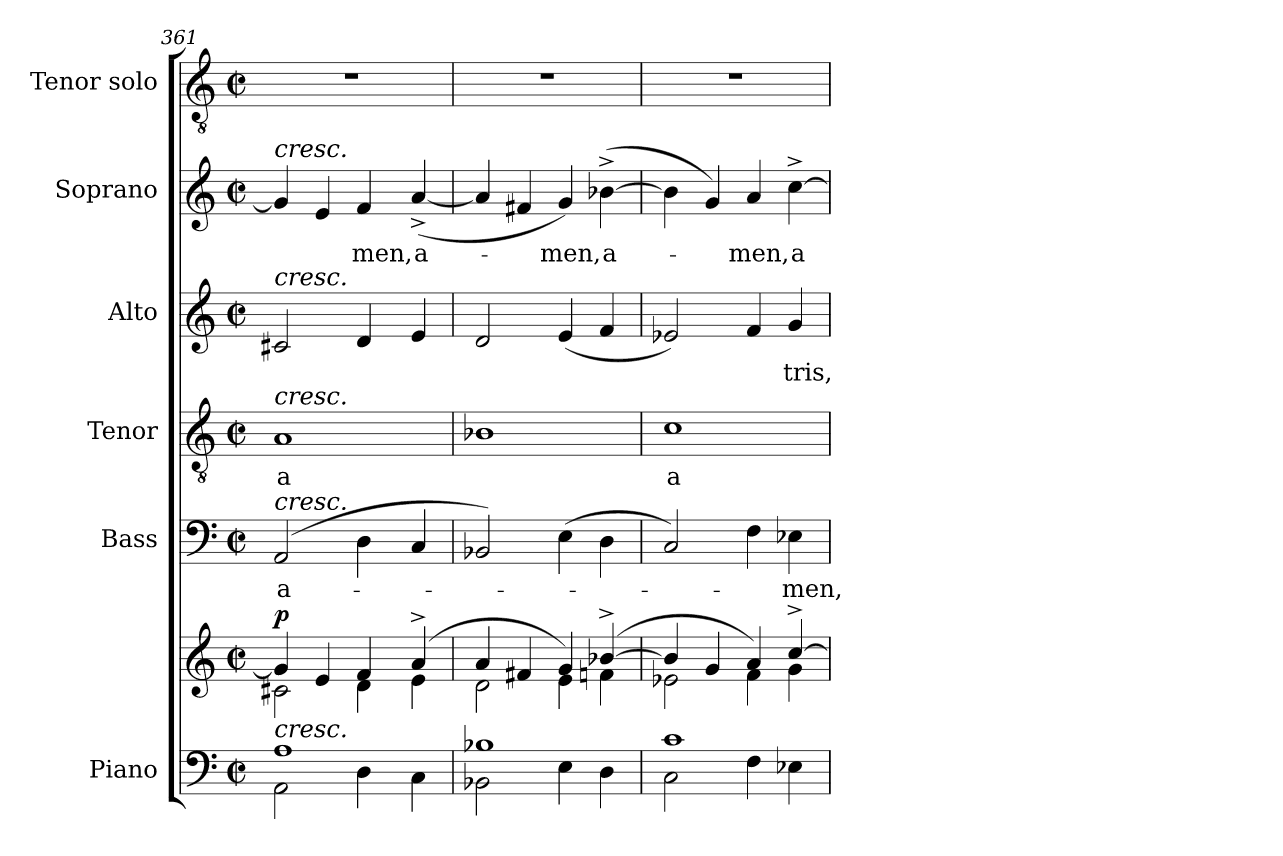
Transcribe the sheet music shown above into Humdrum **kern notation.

**kern	**kern	**dynam	**kern	**text	**kern	**text	**kern	**text	**kern	**text	**kern
*part6	*part6	*part6	*part5	*part5	*part4	*part4	*part3	*part3	*part2	*part2	*part1
*staff7	*staff6	*staff6/7	*staff5	*staff5	*staff4	*staff4	*staff3	*staff3	*staff2	*staff2	*staff1
*I"Piano	*	*	*I"Bass	*	*I"Tenor	*	*I"Alto	*	*I"Soprano	*	*I"Tenor solo
*I'Pno.	*	*	*I'B.	*	*I'T.	*	*I'A.	*	*I'S.	*	*I'T.s
*clefF4	*clefG2	*	*clefF4	*	*clefGv2	*	*clefG2	*	*clefG2	*	*clefGv2
*k[]	*k[]	*	*k[]	*	*k[]	*	*k[]	*	*k[]	*	*k[]
*M2/2	*M2/2	*	*M2/2	*	*M2/2	*	*M2/2	*	*M2/2	*	*M2/2
*met(c|)	*met(c|)	*	*met(c|)	*	*met(c|)	*	*met(c|)	*	*met(c|)	*	*met(c|)
=361	=361	=361	=361	=361	=361	=361	=361	=361	=361	=361	=361
*^	*^	*	*	*	*	*	*	*	*	*	*
!	!	!	!	!	!	!	!	!	!	!	!LO:TX:a:i:t=cresc.	!	!
!	!	!	!	!	!	!	!	!	!LO:TX:a:i:t=cresc.	!	!	!	!
!	!	!	!	!	!	!	!LO:TX:a:i:t=cresc.	!	!	!	!	!	!
!	!	!	!	!	!LO:TX:a:i:t=cresc.	!	!	!	!	!	!	!	!
!LO:TX:a:i:t=cresc.	!	!	!	!	!	!	!	!	!	!	!	!	!
!	!	!	!	!LO:DY:a	!	!LO:LY:b	!	!LO:LY:b	!	!	!	!	!
1A	2AA\	4g/]	2c#X\	p	(>2AA/	a-	1A	a	2c#X/	.	4g/]	.	1r
.	.	4e/	.	.	.	.	.	.	.	.	4e/	.	.
!	!	!	!	!	!	!	!	!	!	!	!	!LO:LY:b	!
.	4D\	4f/	4d\	.	4D\	.	.	.	4d/	.	4f/	-men,	.
!	!	!	!	!	!	!	!	!	!	!	!	!LO:LY:b	!
.	4C\	(>4a^/	4e\	.	4C/	.	.	.	4e/	.	(>[4a^/	a-	.
=362	=362	=362	=362	=362	=362	=362	=362	=362	=362	=362	=362	=362	=362
1B-X	2BB-X\	4a/	2d\	.	2BB-X/)	.	1B-X	.	2d/	.	4a/]	.	1r
.	.	4f#X/	.	.	.	.	.	.	.	.	4f#X/	.	.
!	!	!	!	!	!	!	!	!	!	!	!	!LO:LY:b	!
.	4E\	4g/)	4e\	.	(>4E\	.	.	.	(<4e/	.	4g/)	-men,	.
!	!	!	!	!	!	!	!	!	!	!	!	!LO:LY:b	!
.	4D\	(>[4b-X^/	4fn\	.	4D\	.	.	.	4f/	.	(>[4b-X^\	a-	.
=363	=363	=363	=363	=363	=363	=363	=363	=363	=363	=363	=363	=363	=363
!	!	!	!	!	!	!	!	!LO:LY:b	!	!	!	!	!
1c	2C\	4b-/]	2e-X\	.	2C/)	.	1c	a-	2e-X/)	.	4b-\]	.	1r
.	.	4g/	.	.	.	.	.	.	.	.	4g/)	.	.
!	!	!	!	!	!	!	!	!	!	!	!	!LO:LY:b	!
.	4F\	4a/)	4f\	.	4F\	.	.	.	4f/	.	4a/	-men,	.
!	!	!	!	!	!	!LO:LY:b	!	!	!	!LO:LY:b	!	!LO:LY:b	!
.	4E-X\	[4cc^/	4g\	.	4E-X\	-men,	.	.	4g/	-tris,	[4cc^\	a-	.
*v	*v	*	*	*	*	*	*	*	*	*	*	*	*
*	*v	*v	*	*	*	*	*	*	*	*	*	*
=	=	=	=	=	=	=	=	=	=	=	=
*-	*-	*-	*-	*-	*-	*-	*-	*-	*-	*-	*-
